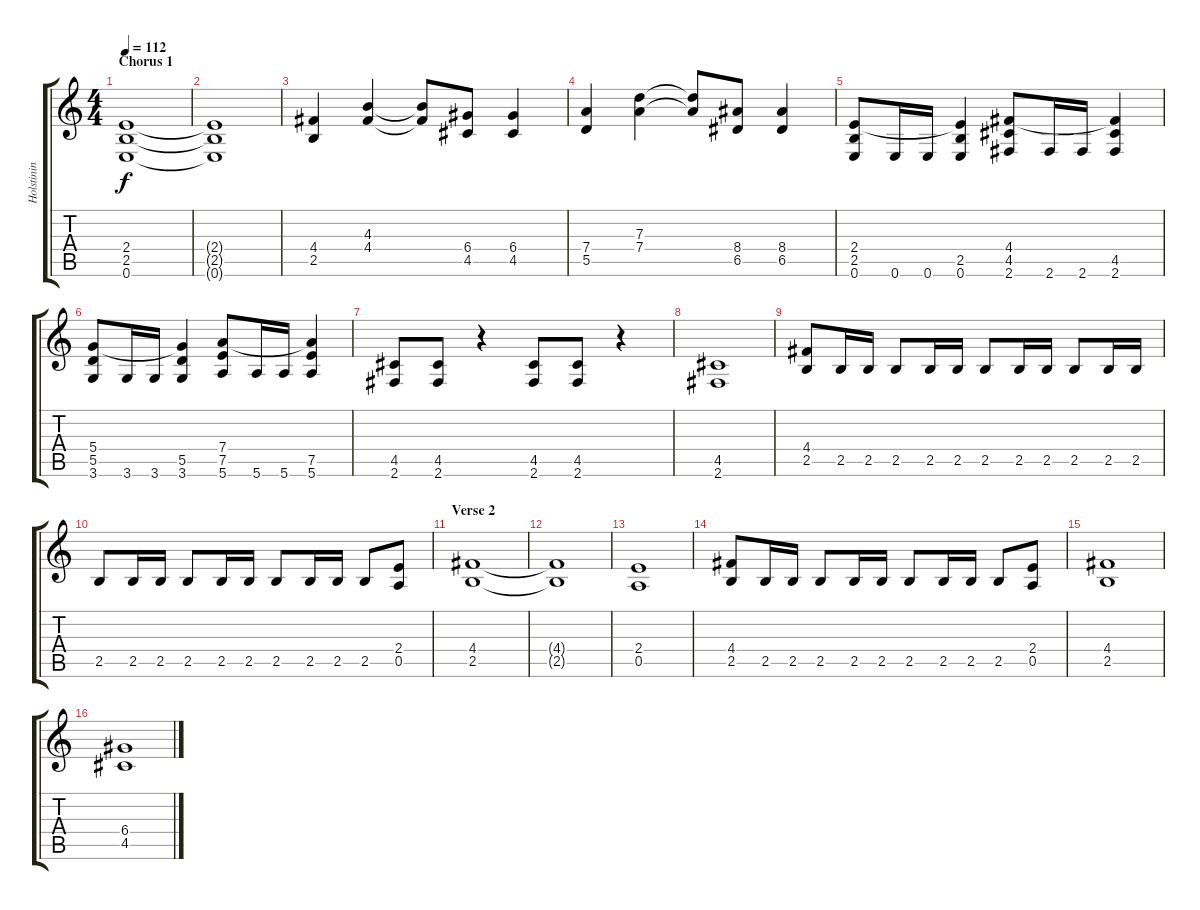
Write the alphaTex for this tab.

\track ("Holstinin" "Holstinin") {instrument overdrivenguitar}
\staff {score tabs}
\tuning (E4 B3 G3 D3 A2 E2) {hide}
\ts (4 4)
\section ("" "Chorus 1")
\tempo 112
\clef g2
\ks c
(2.4 2.5 0.6).1{dy f} |
(2.4{t} 2.5{t} 0.6{t}).1 |
(4.4 2.5).4 (4.3 4.4).4 (4.3{t} 4.4{t}).8 (6.4 4.5).8 (6.4 4.5).4 |
(7.4 5.5).4 (7.3 7.4).4 (7.3{t} 7.4{t}).8 (8.4 6.5).8 (8.4 6.5).4 |
(2.4 2.5 0.6).8 0.6.16 0.6.16 (2.4{t} 2.5 0.6).4 (4.4 4.5 2.6).8 2.6.16 2.6.16 (4.4{t} 4.5 2.6).4 |
(5.4 5.5 3.6).8 3.6.16 3.6.16 (5.4{t} 5.5 3.6).4 (7.4 7.5 5.6).8 5.6.16 5.6.16 (7.4{t} 7.5 5.6).4 |
(4.5 2.6).8 (4.5 2.6).8 r.4 (4.5 2.6).8 (4.5 2.6).8 r.4 |
(4.5 2.6).1 |
(4.4 2.5).8 2.5.16 2.5.16 2.5.8 2.5.16 2.5.16 2.5.8 2.5.16 2.5.16 2.5.8 2.5.16 2.5.16 |
2.5.8 2.5.16 2.5.16 2.5.8 2.5.16 2.5.16 2.5.8 2.5.16 2.5.16 2.5.8 (2.4 0.5).8 |
\section ("" "Verse 2")
(4.4 2.5).1 |
(4.4{t} 2.5{t}).1 |
(2.4 0.5).1 |
(4.4 2.5).8 2.5.16 2.5.16 2.5.8 2.5.16 2.5.16 2.5.8 2.5.16 2.5.16 2.5.8 (2.4 0.5).8 |
(4.4 2.5).1 |
(6.4 4.5).1
